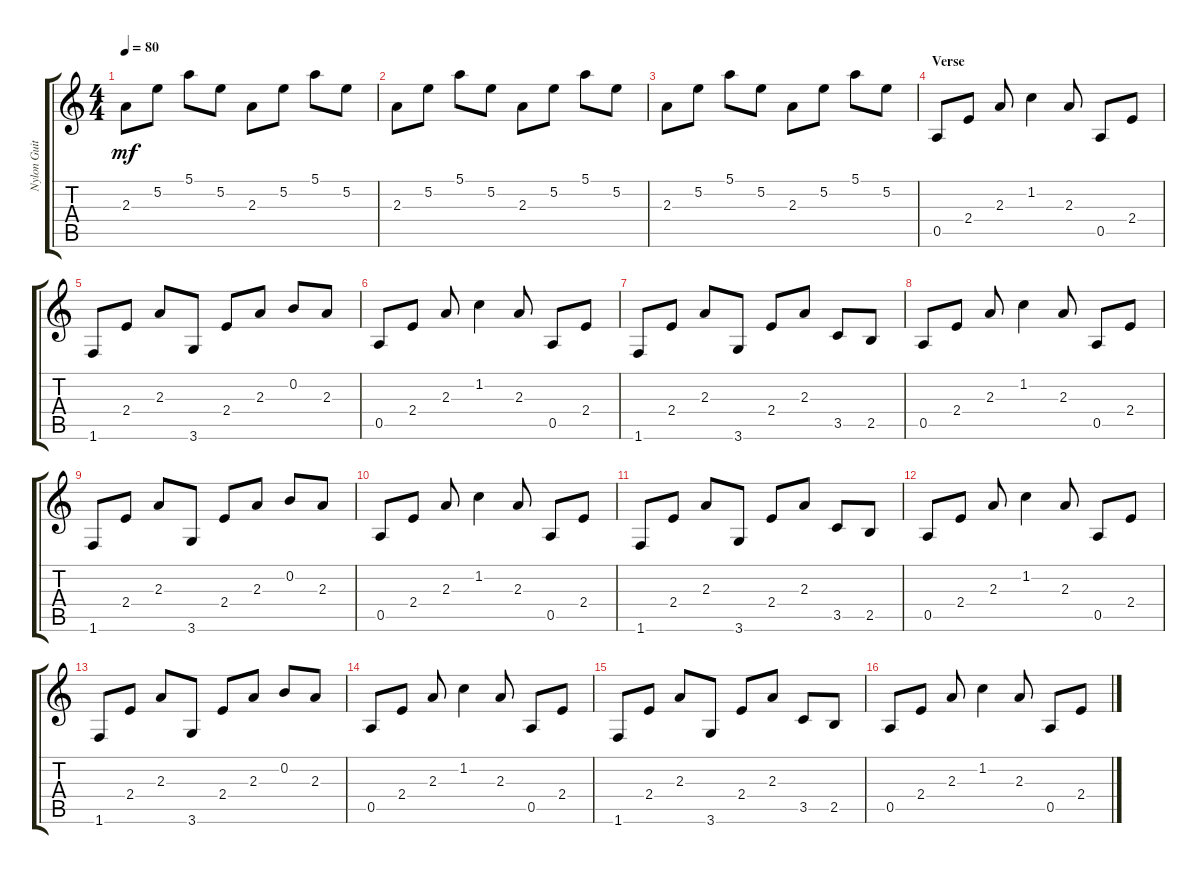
\track ("Nylon Guitar" "Nylon Guit") {instrument acousticguitarsteel}
\staff {score tabs}
\tuning (E4 B3 G3 D3 A2 E2) {hide}
\ts (4 4)
\tempo 80
\clef g2
\ks c
2.3.8{dy mf} 5.2.8 5.1.8 5.2.8 2.3.8 5.2.8 5.1.8 5.2.8 |
2.3.8 5.2.8 5.1.8 5.2.8 2.3.8 5.2.8 5.1.8 5.2.8 |
2.3.8 5.2.8 5.1.8 5.2.8 2.3.8 5.2.8 5.1.8 5.2.8 |
\section ("" "Verse")
0.5.8 2.4.8 2.3.8 1.2.4 2.3.8 0.5.8 2.4.8 |
1.6.8 2.4.8 2.3.8 3.6.8 2.4.8 2.3.8 0.2.8 2.3.8 |
0.5.8 2.4.8 2.3.8 1.2.4 2.3.8 0.5.8 2.4.8 |
1.6.8 2.4.8 2.3.8 3.6.8 2.4.8 2.3.8 3.5.8 2.5.8 |
0.5.8 2.4.8 2.3.8 1.2.4 2.3.8 0.5.8 2.4.8 |
1.6.8 2.4.8 2.3.8 3.6.8 2.4.8 2.3.8 0.2.8 2.3.8 |
0.5.8 2.4.8 2.3.8 1.2.4 2.3.8 0.5.8 2.4.8 |
1.6.8 2.4.8 2.3.8 3.6.8 2.4.8 2.3.8 3.5.8 2.5.8 |
0.5.8 2.4.8 2.3.8 1.2.4 2.3.8 0.5.8 2.4.8 |
1.6.8 2.4.8 2.3.8 3.6.8 2.4.8 2.3.8 0.2.8 2.3.8 |
0.5.8 2.4.8 2.3.8 1.2.4 2.3.8 0.5.8 2.4.8 |
1.6.8 2.4.8 2.3.8 3.6.8 2.4.8 2.3.8 3.5.8 2.5.8 |
0.5.8 2.4.8 2.3.8 1.2.4 2.3.8 0.5.8 2.4.8
